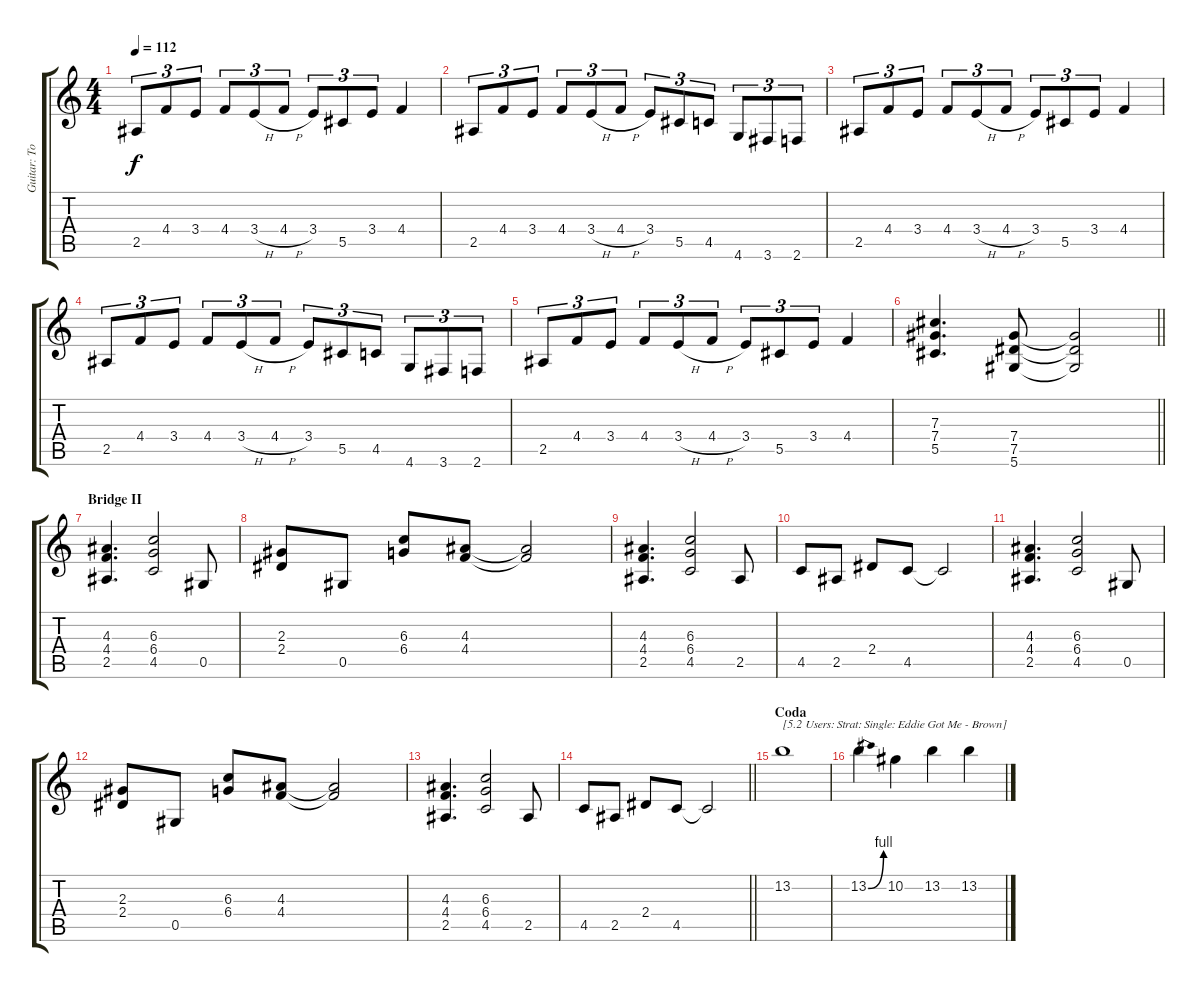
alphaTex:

\track ("Guitar: Tony" "Guitar: To") {instrument overdrivenguitar}
\staff {score tabs}
\tuning (Eb4 Bb3 Gb3 Db3 Ab2 Eb2) {hide}
\ts (4 4)
\tempo 112
\clef g2
\ks c
2.5.8{tu (3 2) dy f} 4.4.8{tu (3 2)} 3.4.8{tu (3 2)} 4.4.8{tu (3 2)} 3.4{h}.8{tu (3 2)} 4.4{h}.8{tu (3 2)} 3.4.8{tu (3 2)} 5.5.8{tu (3 2)} 3.4.8{tu (3 2)} 4.4.4 |
2.5.8{tu (3 2)} 4.4.8{tu (3 2)} 3.4.8{tu (3 2)} 4.4.8{tu (3 2)} 3.4{h}.8{tu (3 2)} 4.4{h}.8{tu (3 2)} 3.4.8{tu (3 2)} 5.5.8{tu (3 2)} 4.5.8{tu (3 2)} 4.6.8{tu (3 2)} 3.6.8{tu (3 2)} 2.6.8{tu (3 2)} |
2.5.8{tu (3 2)} 4.4.8{tu (3 2)} 3.4.8{tu (3 2)} 4.4.8{tu (3 2)} 3.4{h}.8{tu (3 2)} 4.4{h}.8{tu (3 2)} 3.4.8{tu (3 2)} 5.5.8{tu (3 2)} 3.4.8{tu (3 2)} 4.4.4 |
2.5.8{tu (3 2)} 4.4.8{tu (3 2)} 3.4.8{tu (3 2)} 4.4.8{tu (3 2)} 3.4{h}.8{tu (3 2)} 4.4{h}.8{tu (3 2)} 3.4.8{tu (3 2)} 5.5.8{tu (3 2)} 4.5.8{tu (3 2)} 4.6.8{tu (3 2)} 3.6.8{tu (3 2)} 2.6.8{tu (3 2)} |
2.5.8{tu (3 2)} 4.4.8{tu (3 2)} 3.4.8{tu (3 2)} 4.4.8{tu (3 2)} 3.4{h}.8{tu (3 2)} 4.4{h}.8{tu (3 2)} 3.4.8{tu (3 2)} 5.5.8{tu (3 2)} 3.4.8{tu (3 2)} 4.4.4 |
\barLineRight lightlight
(7.3 7.4 5.5).4{d} (7.4 7.5 5.6).8 (7.4{t} 7.5{t} 5.6{t}).2 |
\section ("" "Bridge II")
(4.3 4.4 2.5).4{d} (6.3 6.4 4.5).2 0.5.8 |
(2.3 2.4).8 0.5.8 (6.3 6.4).8 (4.3 4.4).8 (4.3{t} 4.4{t}).2 |
(4.3 4.4 2.5).4{d} (6.3 6.4 4.5).2 2.5.8 |
4.5.8 2.5.8 2.4.8 4.5.8 4.5{t}.2 |
(4.3 4.4 2.5).4{d} (6.3 6.4 4.5).2 0.5.8 |
(2.3 2.4).8 0.5.8 (6.3 6.4).8 (4.3 4.4).8 (4.3{t} 4.4{t}).2 |
(4.3 4.4 2.5).4{d} (6.3 6.4 4.5).2 2.5.8 |
\barLineRight lightlight
4.5.8 2.5.8 2.4.8 4.5.8 4.5{t}.2 |
\section ("" "Coda")
13.2.1{txt "[5.2 Users: Strat: Single: Eddie Got Me - Brown]" volume 6 instrument overdrivenguitar} |
13.2{be (bend 0 0 60 4)}.4 10.2.4 13.2.4 13.2.4
